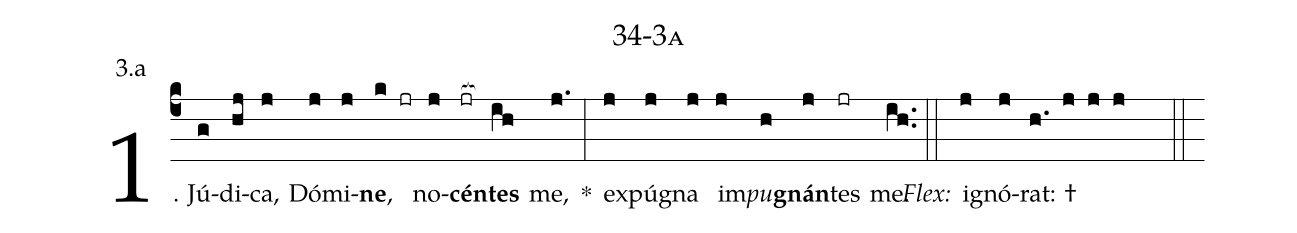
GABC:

name: 34-3a;
annotation: 3.a;
%%
(c4)1. Jú(g)di(hj)ca,(j) Dó(j)mi(j)<b>ne</b>,(k jr) no(j)<b>cén</b>(jr[ocb:1{])<b>tes</b>(ih[ocb:0}]) me,(j.) *(:) ex(j)pú(j)gna(j) im(j)<i>pu</i>(h)<b>gnán</b>(j)tes(jr) me.(ih..) (::)
<i>Flex:</i>()  i(j)gnó(j)rat: †(h. j j j  ::)
